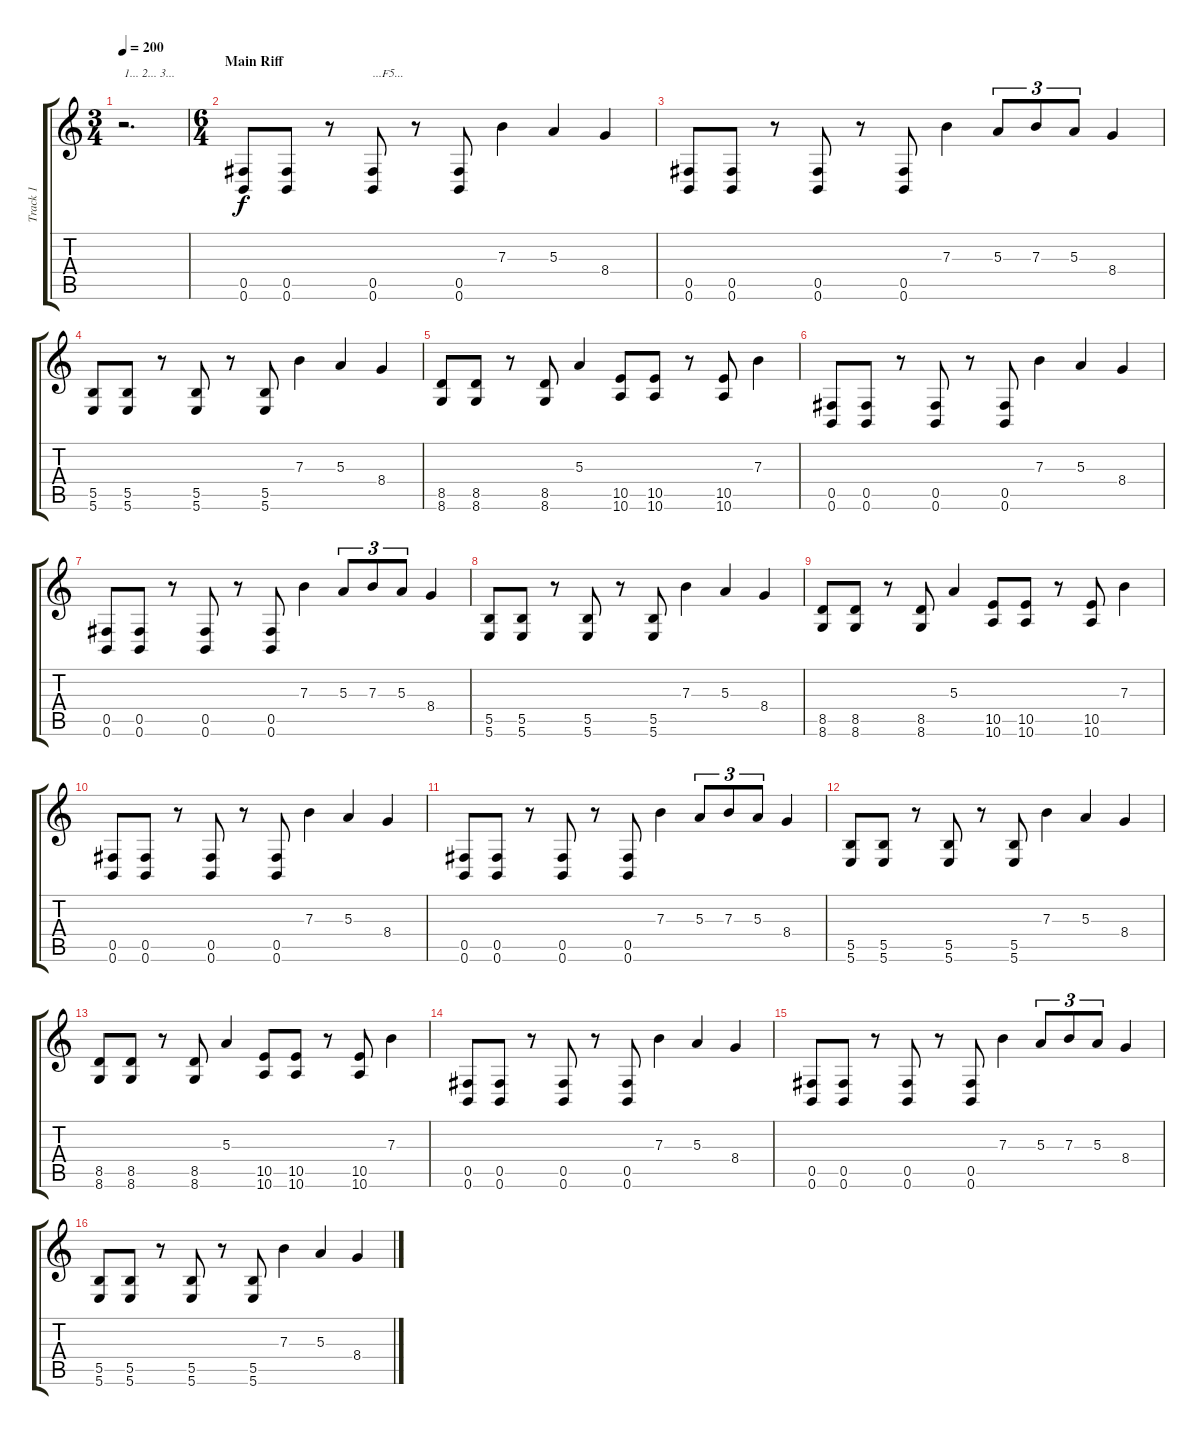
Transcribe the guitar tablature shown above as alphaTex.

\track ("Track 1" "Track 1") {instrument distortionguitar}
\staff {score tabs}
\tuning (Db4 Ab3 E3 B2 Gb2 B1) {hide}
\ts (3 4)
\tempo 200
\clef g2
\ks c
r.2{d txt "1... 2... 3..." dy f instrument distortionguitar} |
\ts (6 4)
\section ("" "Main Riff")
(0.5 0.6).8 (0.5 0.6).8 r.8 (0.5 0.6).8{txt "...F5..."} r.8 (0.5 0.6).8 7.3.4 5.3.4 8.4.4 |
(0.5 0.6).8 (0.5 0.6).8 r.8 (0.5 0.6).8 r.8 (0.5 0.6).8 7.3.4 5.3.8{tu (3 2)} 7.3.8{tu (3 2)} 5.3.8{tu (3 2)} 8.4.4 |
(5.5 5.6).8 (5.5 5.6).8 r.8 (5.5 5.6).8 r.8 (5.5 5.6).8 7.3.4 5.3.4 8.4.4 |
(8.5 8.6).8 (8.5 8.6).8 r.8 (8.5 8.6).8 5.3.4 (10.5 10.6).8 (10.5 10.6).8 r.8 (10.5 10.6).8 7.3.4 |
(0.5 0.6).8 (0.5 0.6).8 r.8 (0.5 0.6).8 r.8 (0.5 0.6).8 7.3.4 5.3.4 8.4.4 |
(0.5 0.6).8 (0.5 0.6).8 r.8 (0.5 0.6).8 r.8 (0.5 0.6).8 7.3.4 5.3.8{tu (3 2)} 7.3.8{tu (3 2)} 5.3.8{tu (3 2)} 8.4.4 |
(5.5 5.6).8 (5.5 5.6).8 r.8 (5.5 5.6).8 r.8 (5.5 5.6).8 7.3.4 5.3.4 8.4.4 |
(8.5 8.6).8 (8.5 8.6).8 r.8 (8.5 8.6).8 5.3.4 (10.5 10.6).8 (10.5 10.6).8 r.8 (10.5 10.6).8 7.3.4 |
(0.5 0.6).8 (0.5 0.6).8 r.8 (0.5 0.6).8 r.8 (0.5 0.6).8 7.3.4 5.3.4 8.4.4 |
(0.5 0.6).8 (0.5 0.6).8 r.8 (0.5 0.6).8 r.8 (0.5 0.6).8 7.3.4 5.3.8{tu (3 2)} 7.3.8{tu (3 2)} 5.3.8{tu (3 2)} 8.4.4 |
(5.5 5.6).8 (5.5 5.6).8 r.8 (5.5 5.6).8 r.8 (5.5 5.6).8 7.3.4 5.3.4 8.4.4 |
(8.5 8.6).8 (8.5 8.6).8 r.8 (8.5 8.6).8 5.3.4 (10.5 10.6).8 (10.5 10.6).8 r.8 (10.5 10.6).8 7.3.4 |
(0.5 0.6).8 (0.5 0.6).8 r.8 (0.5 0.6).8 r.8 (0.5 0.6).8 7.3.4 5.3.4 8.4.4 |
(0.5 0.6).8 (0.5 0.6).8 r.8 (0.5 0.6).8 r.8 (0.5 0.6).8 7.3.4 5.3.8{tu (3 2)} 7.3.8{tu (3 2)} 5.3.8{tu (3 2)} 8.4.4 |
(5.5 5.6).8 (5.5 5.6).8 r.8 (5.5 5.6).8 r.8 (5.5 5.6).8 7.3.4 5.3.4 8.4.4
